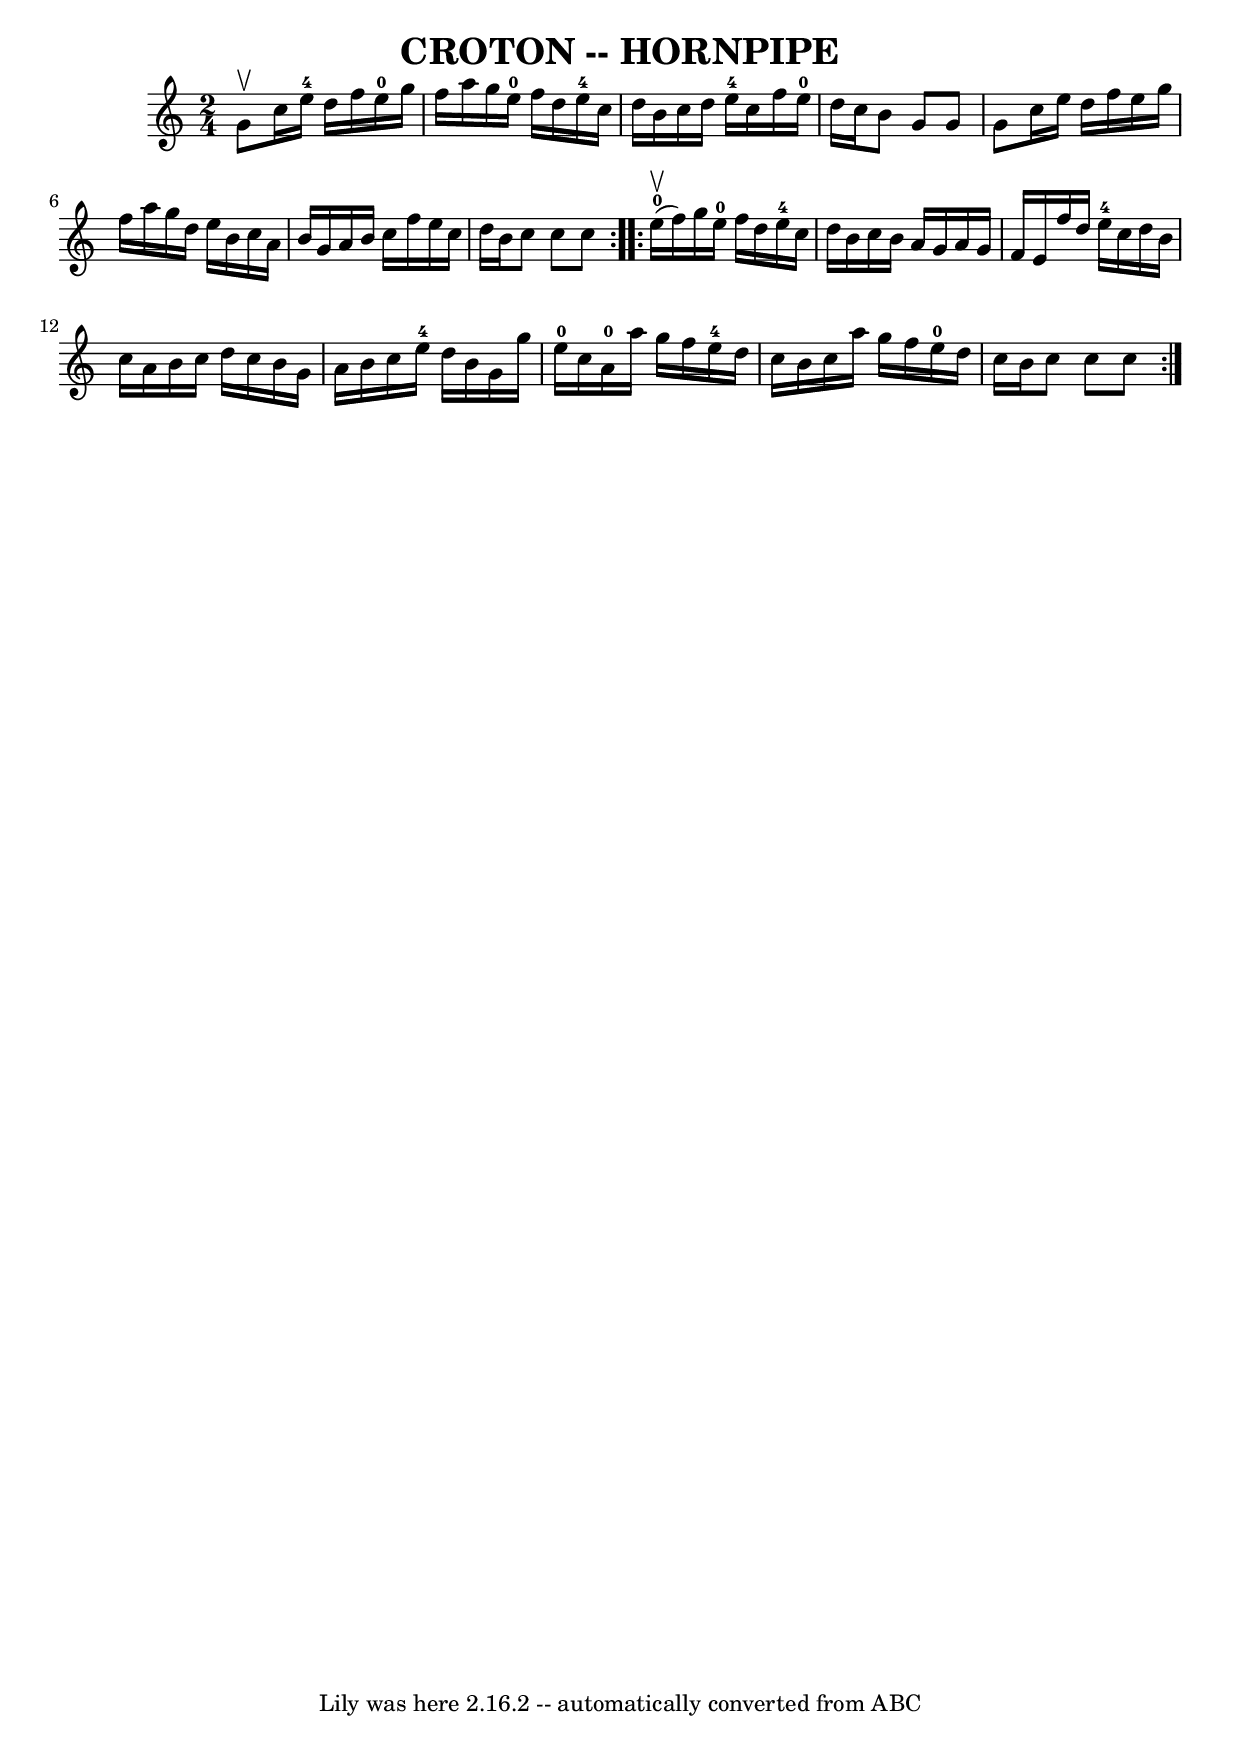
\version "2.16.2"
\include "Mammoth.ily"
\header {
  %% book = "Ryan's Mammoth Collection of Fiddle Tunes"
  crossRefNumber = "1"
  footnotes = ""
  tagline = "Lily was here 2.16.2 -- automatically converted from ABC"
  title = "CROTON -- HORNPIPE"

}
voicedefault =  {



  \repeat volta 2 {

    \time 2/4      \key c \major g'8^\upbow         |
    c''16 e''16-4 d''16 f''16 e''16-0 g''16 f''16 a''16     |
    g''16 e''16-0 f''16 d''16 e''16-4 c''16 d''16 b'16      |
    c''16 d''16 e''16-4 c''16 f''16 e''16-0 d''16 c''16     |
    b'8 g'8 g'8 g'8    | |
    c''16 e''16 d''16 f''16 e''16 g''16 f''16 a''16     |
    g''16 d''16 e''16 b'16 c''16 a'16 b'16 g'16     |
    a'16 b'16 c''16 f''16 e''16 c''16 d''16 b'16     |
    
    c''8 c''8 c''8    
  }     
  \repeat volta 2 {
    e''16-0(^\upbow f''16)         |
    g''16 e''16-0 f''16 d''16 e''16-4 c''16 d''16 b'16     |
    c''16 b'16 a'16 g'16 a'16 g'16 f'16 e'16     |
    f''16 d''16 e''16-4 c''16 d''16 b'16 c''16 a'16     |
    b'16 c''16 d''16 c''16 b'16 g'16 a'16 b'16    |  |
    c''16 e''16-4 d''16 b'16 g'16 g''16 e''16-0 c''16     |
    a'16-0 a''16 g''16 f''16 e''16-4 d''16 c''16 b'16     |
    c''16 a''16 g''16 f''16 e''16-0 d''16 c''16 b'16      |
    c''8 c''8 c''8    
  }   

}

\score{
  <<

    \context Staff="default"
    {
      \voicedefault 
      
    }

  >>
  \layout {
    
  }
  \midi {
  }

}
